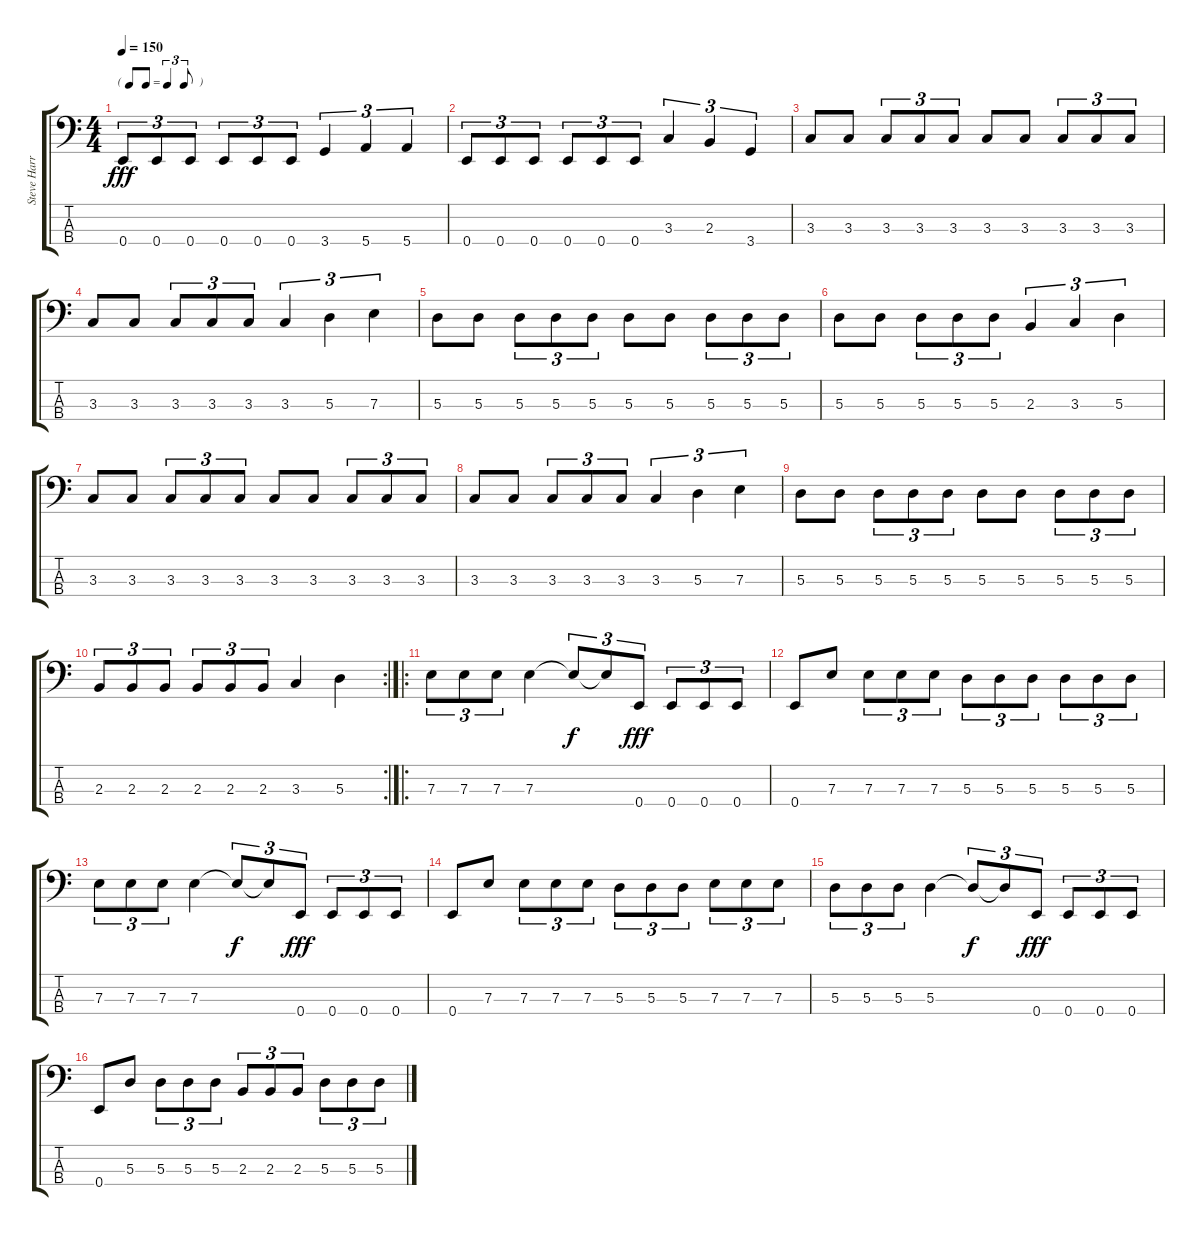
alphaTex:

\track ("Steve Harris" "Steve Harr") {instrument electricbassfinger}
\staff {score tabs}
\tuning (G2 D2 A1 E1) {hide}
\ts (4 4)
\tf triplet8th
\tempo 150
\clef f4
\ks c
0.4.8{tu (3 2) dy fff} 0.4.8{tu (3 2)} 0.4.8{tu (3 2)} 0.4.8{tu (3 2)} 0.4.8{tu (3 2)} 0.4.8{tu (3 2)} 3.4.4{tu (3 2)} 5.4.4{tu (3 2)} 5.4.4{tu (3 2)} |
0.4.8{tu (3 2)} 0.4.8{tu (3 2)} 0.4.8{tu (3 2)} 0.4.8{tu (3 2)} 0.4.8{tu (3 2)} 0.4.8{tu (3 2)} 3.3.4{tu (3 2)} 2.3.4{tu (3 2)} 3.4.4{tu (3 2)} |
3.3.8 3.3.8 3.3.8{tu (3 2)} 3.3.8{tu (3 2)} 3.3.8{tu (3 2)} 3.3.8 3.3.8 3.3.8{tu (3 2)} 3.3.8{tu (3 2)} 3.3.8{tu (3 2)} |
3.3.8 3.3.8 3.3.8{tu (3 2)} 3.3.8{tu (3 2)} 3.3.8{tu (3 2)} 3.3.4{tu (3 2)} 5.3.4{tu (3 2)} 7.3.4{tu (3 2)} |
5.3.8 5.3.8 5.3.8{tu (3 2)} 5.3.8{tu (3 2)} 5.3.8{tu (3 2)} 5.3.8 5.3.8 5.3.8{tu (3 2)} 5.3.8{tu (3 2)} 5.3.8{tu (3 2)} |
5.3.8 5.3.8 5.3.8{tu (3 2)} 5.3.8{tu (3 2)} 5.3.8{tu (3 2)} 2.3.4{tu (3 2)} 3.3.4{tu (3 2)} 5.3.4{tu (3 2)} |
3.3.8 3.3.8 3.3.8{tu (3 2)} 3.3.8{tu (3 2)} 3.3.8{tu (3 2)} 3.3.8 3.3.8 3.3.8{tu (3 2)} 3.3.8{tu (3 2)} 3.3.8{tu (3 2)} |
3.3.8 3.3.8 3.3.8{tu (3 2)} 3.3.8{tu (3 2)} 3.3.8{tu (3 2)} 3.3.4{tu (3 2)} 5.3.4{tu (3 2)} 7.3.4{tu (3 2)} |
5.3.8 5.3.8 5.3.8{tu (3 2)} 5.3.8{tu (3 2)} 5.3.8{tu (3 2)} 5.3.8 5.3.8 5.3.8{tu (3 2)} 5.3.8{tu (3 2)} 5.3.8{tu (3 2)} |
\rc 2
2.3.8{tu (3 2)} 2.3.8{tu (3 2)} 2.3.8{tu (3 2)} 2.3.8{tu (3 2)} 2.3.8{tu (3 2)} 2.3.8{tu (3 2)} 3.3.4 5.3.4 |
\ro
7.3.8{tu (3 2)} 7.3.8{tu (3 2)} 7.3.8{tu (3 2)} 7.3.4 7.3{t}.8{tu (3 2) dy f} 7.3{t}.8{tu (3 2)} 0.4.8{tu (3 2) dy fff} 0.4.8{tu (3 2)} 0.4.8{tu (3 2)} 0.4.8{tu (3 2)} |
0.4.8 7.3.8 7.3.8{tu (3 2)} 7.3.8{tu (3 2)} 7.3.8{tu (3 2)} 5.3.8{tu (3 2)} 5.3.8{tu (3 2)} 5.3.8{tu (3 2)} 5.3.8{tu (3 2)} 5.3.8{tu (3 2)} 5.3.8{tu (3 2)} |
7.3.8{tu (3 2)} 7.3.8{tu (3 2)} 7.3.8{tu (3 2)} 7.3.4 7.3{t}.8{tu (3 2) dy f} 7.3{t}.8{tu (3 2)} 0.4.8{tu (3 2) dy fff} 0.4.8{tu (3 2)} 0.4.8{tu (3 2)} 0.4.8{tu (3 2)} |
0.4.8 7.3.8 7.3.8{tu (3 2)} 7.3.8{tu (3 2)} 7.3.8{tu (3 2)} 5.3.8{tu (3 2)} 5.3.8{tu (3 2)} 5.3.8{tu (3 2)} 7.3.8{tu (3 2)} 7.3.8{tu (3 2)} 7.3.8{tu (3 2)} |
5.3.8{tu (3 2)} 5.3.8{tu (3 2)} 5.3.8{tu (3 2)} 5.3.4 5.3{t}.8{tu (3 2) dy f} 5.3{t}.8{tu (3 2)} 0.4.8{tu (3 2) dy fff} 0.4.8{tu (3 2)} 0.4.8{tu (3 2)} 0.4.8{tu (3 2)} |
0.4.8 5.3.8 5.3.8{tu (3 2)} 5.3.8{tu (3 2)} 5.3.8{tu (3 2)} 2.3.8{tu (3 2)} 2.3.8{tu (3 2)} 2.3.8{tu (3 2)} 5.3.8{tu (3 2)} 5.3.8{tu (3 2)} 5.3.8{tu (3 2)}
